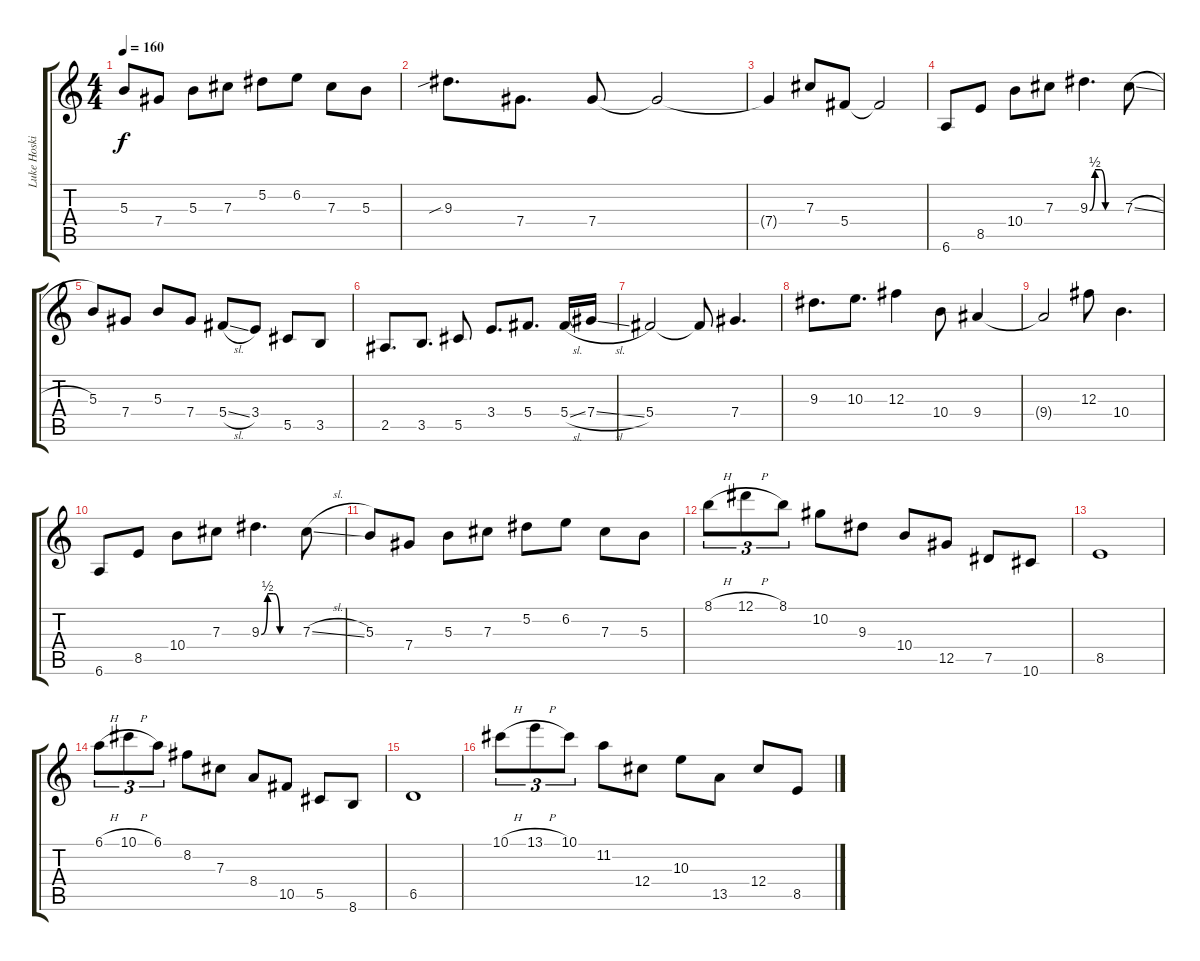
\track ("Luke Hoskin" "Luke Hoski") {instrument distortionguitar}
\staff {score tabs}
\tuning (Eb4 Bb3 Gb3 Db3 Ab2 Eb2) {hide}
\ts (4 4)
\tempo 160
\clef g2
\ks c
5.3.8{dy f} 7.4.8 5.3.8 7.3.8 5.2.8 6.2.8 7.3.8 5.3.8 |
9.3{sib}.8{d} 7.4.8{d} 7.4.8 7.4{t}.2 |
7.4{t}.4 7.3.8 5.4.8 5.4{t}.2 |
6.6.8 8.5.8 10.4.8 7.3.8 9.3{be (custom 0 0 10 2 20 2 30 0 60 0)}.4{d} 7.3{sl}.8 |
5.3.8 7.4.8 5.3.8 7.4.8 5.4{sl}.8 3.4.8 5.5.8 3.5.8 |
2.5.8{d} 3.5.8{d} 5.5.8 3.4.8{d} 5.4.8{d} 5.4{sl}.16 7.4{sl}.16 |
5.4.2 5.4{t}.8 7.4.4{d} |
9.3.8{d} 10.3.8{d} 12.3.4 10.4.8 9.4.4 |
9.4{t}.2 12.3.8 10.4.4{d} |
6.6.8 8.5.8 10.4.8 7.3.8 9.3{be (custom 0 0 10 2 20 2 30 0 60 0)}.4{d} 7.3{sl}.8 |
5.3.8 7.4.8 5.3.8 7.3.8 5.2.8 6.2.8 7.3.8 5.3.8 |
8.1{h}.8{tu (3 2)} 12.1{h}.8{tu (3 2)} 8.1.8{tu (3 2)} 10.2.8 9.3.8 10.4.8 12.5.8 7.5.8 10.6.8 |
8.5.1 |
6.1{h}.8{tu (3 2)} 10.1{h}.8{tu (3 2)} 6.1.8{tu (3 2)} 8.2.8 7.3.8 8.4.8 10.5.8 5.5.8 8.6.8 |
6.5.1 |
10.1{h}.8{tu (3 2)} 13.1{h}.8{tu (3 2)} 10.1.8{tu (3 2)} 11.2.8 12.4.8 10.3.8 13.5.8 12.4.8 8.5.8
